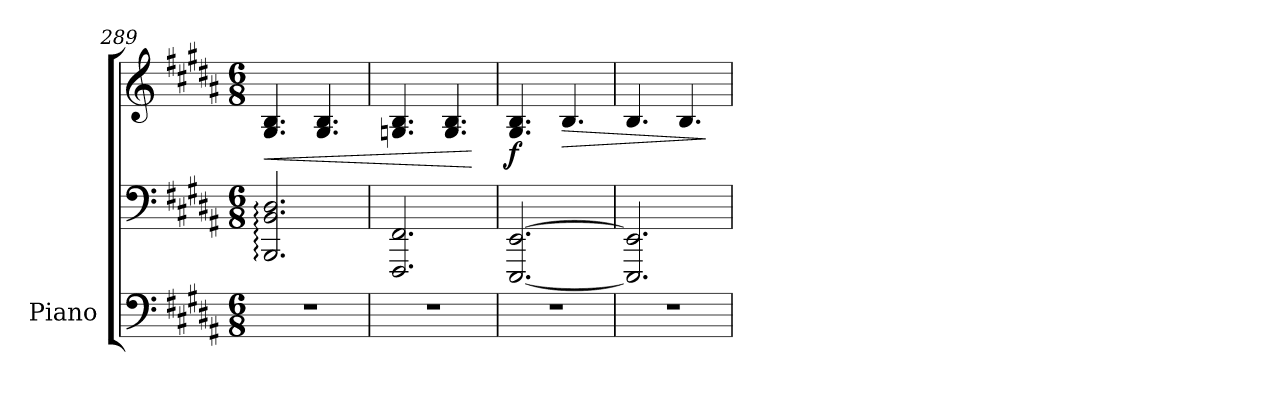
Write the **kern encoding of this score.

**kern	**kern	**kern	**dynam
*part1	*part1	*part1	*part1
*staff3	*staff2	*staff1	*staff1/2/3
*I"Piano	*	*	*
*I'Pno.	*	*	*
*clefF4	*clefF4	*clefG2	*
*k[f#c#g#d#a#]	*k[f#c#g#d#a#]	*k[f#c#g#d#a#]	*
*M6/8	*M6/8	*M6/8	*
=289	=289	=289	=289
!	!	!	!LO:HP:b
2.r	2.BBB/: 2.BB/: 2.D#/:	4.G#/ 4.B/	<
.	.	4.G#/ 4.B/	.
=290	=290	=290	=290
2.r	2.FFF#/ 2.FF#/	4.Gn/ 4.B/	.
.	.	4.G/ 4.B/	.
.	.	.	[
=291	=291	=291	=291
!	!	!	!LO:DY:b
2.r	[2.EEE/ [2.EE/	4.G#/ 4.B/	f
!	!	!	!LO:HP:b
.	.	4.B/	>
!!LO:LB:g=z
=292	=292	=292	=292
*	*	*MM127	*
2.r	2.EEE/] 2.EE/]	4.B/	.
.	.	4.B/	.
.	.	.	]
=	=	=	=
*-	*-	*-	*-
